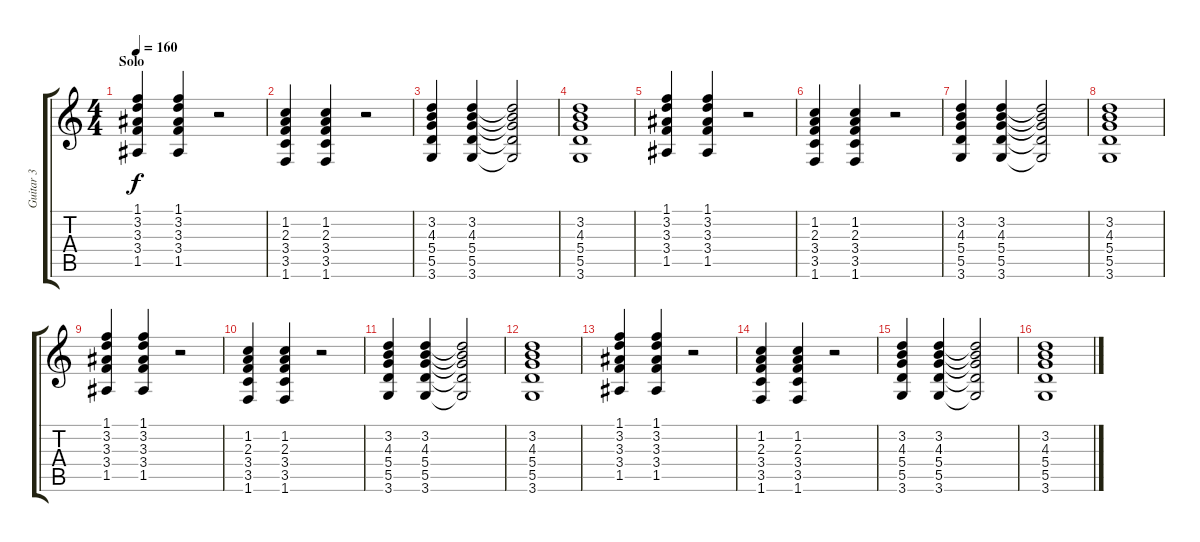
\track ("Guitar 3" "Guitar 3") {instrument distortionguitar}
\staff {score tabs}
\tuning (E4 B3 G3 D3 A2 E2) {hide}
\ts (4 4)
\section ("" "Solo")
\tempo 160
\clef g2
\ks c
(1.1 3.2 3.3 3.4 1.5).4{dy f} (1.1 3.2 3.3 3.4 1.5).4 r.2 |
(1.2 2.3 3.4 3.5 1.6).4 (1.2 2.3 3.4 3.5 1.6).4 r.2 |
(3.2 4.3 5.4 5.5 3.6).4 (3.2 4.3 5.4 5.5 3.6).4 (3.2{t} 4.3{t} 5.4{t} 5.5{t} 3.6{t}).2 |
(3.2 4.3 5.4 5.5 3.6).1 |
(1.1 3.2 3.3 3.4 1.5).4 (1.1 3.2 3.3 3.4 1.5).4 r.2 |
(1.2 2.3 3.4 3.5 1.6).4 (1.2 2.3 3.4 3.5 1.6).4 r.2 |
(3.2 4.3 5.4 5.5 3.6).4 (3.2 4.3 5.4 5.5 3.6).4 (3.2{t} 4.3{t} 5.4{t} 5.5{t} 3.6{t}).2 |
(3.2 4.3 5.4 5.5 3.6).1 |
(1.1 3.2 3.3 3.4 1.5).4 (1.1 3.2 3.3 3.4 1.5).4 r.2 |
(1.2 2.3 3.4 3.5 1.6).4 (1.2 2.3 3.4 3.5 1.6).4 r.2 |
(3.2 4.3 5.4 5.5 3.6).4 (3.2 4.3 5.4 5.5 3.6).4 (3.2{t} 4.3{t} 5.4{t} 5.5{t} 3.6{t}).2 |
(3.2 4.3 5.4 5.5 3.6).1 |
(1.1 3.2 3.3 3.4 1.5).4 (1.1 3.2 3.3 3.4 1.5).4 r.2 |
(1.2 2.3 3.4 3.5 1.6).4 (1.2 2.3 3.4 3.5 1.6).4 r.2 |
(3.2 4.3 5.4 5.5 3.6).4 (3.2 4.3 5.4 5.5 3.6).4 (3.2{t} 4.3{t} 5.4{t} 5.5{t} 3.6{t}).2 |
(3.2 4.3 5.4 5.5 3.6).1
